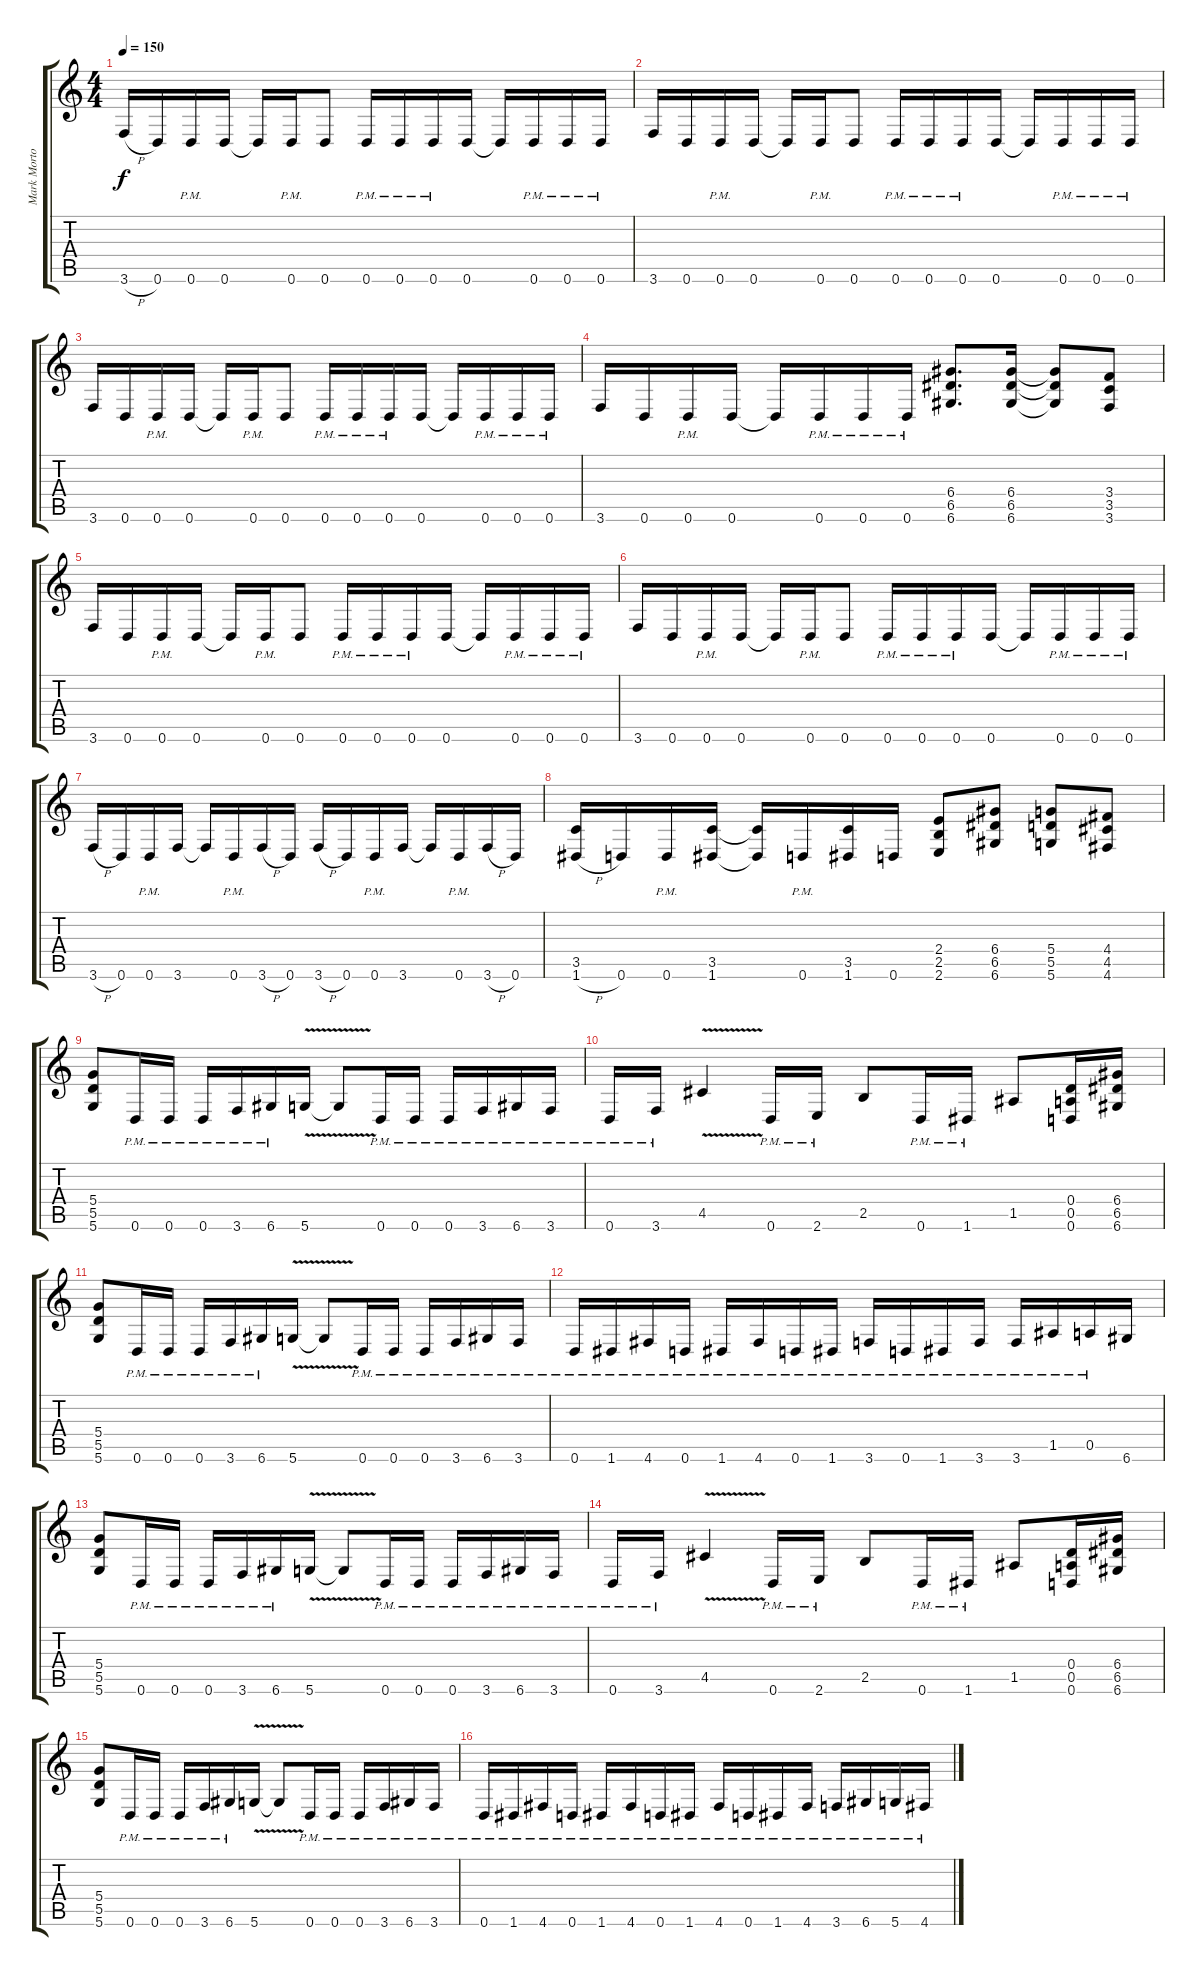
\track ("Mark Morton" "Mark Morto") {instrument distortionguitar}
\staff {score tabs}
\tuning (E4 B3 G3 D3 A2 D2) {hide}
\ts (4 4)
\tempo 150
\clef g2
\ks c
3.6{h}.16{dy f} 0.6.16 0.6{pm}.16 0.6.16 0.6{t}.16 0.6{pm}.16 0.6.8 0.6{pm}.16 0.6{pm}.16 0.6{pm}.16 0.6.16 0.6{t}.16 0.6{pm}.16 0.6{pm}.16 0.6{pm}.16 |
3.6.16 0.6.16 0.6{pm}.16 0.6.16 0.6{t}.16 0.6{pm}.16 0.6.8 0.6{pm}.16 0.6{pm}.16 0.6{pm}.16 0.6.16 0.6{t}.16 0.6{pm}.16 0.6{pm}.16 0.6{pm}.16 |
3.6.16 0.6.16 0.6{pm}.16 0.6.16 0.6{t}.16 0.6{pm}.16 0.6.8 0.6{pm}.16 0.6{pm}.16 0.6{pm}.16 0.6.16 0.6{t}.16 0.6{pm}.16 0.6{pm}.16 0.6{pm}.16 |
3.6.16 0.6.16 0.6{pm}.16 0.6.16 0.6{t}.16 0.6{pm}.16 0.6{pm}.16 0.6{pm}.16 (6.4 6.5 6.6).8{d} (6.4 6.5 6.6).16 (6.4{t} 6.5{t} 6.6{t}).8 (3.4 3.5 3.6).8 |
3.6.16 0.6.16 0.6{pm}.16 0.6.16 0.6{t}.16 0.6{pm}.16 0.6.8 0.6{pm}.16 0.6{pm}.16 0.6{pm}.16 0.6.16 0.6{t}.16 0.6{pm}.16 0.6{pm}.16 0.6{pm}.16 |
3.6.16 0.6.16 0.6{pm}.16 0.6.16 0.6{t}.16 0.6{pm}.16 0.6.8 0.6{pm}.16 0.6{pm}.16 0.6{pm}.16 0.6.16 0.6{t}.16 0.6{pm}.16 0.6{pm}.16 0.6{pm}.16 |
3.6{h}.16 0.6.16 0.6{pm}.16 3.6.16 3.6{t}.16 0.6{pm}.16 3.6{h}.16 0.6.16 3.6{h}.16 0.6.16 0.6{pm}.16 3.6.16 3.6{t}.16 0.6{pm}.16 3.6{h}.16 0.6.16 |
(3.5 1.6{h}).16 0.6.16 0.6{pm}.16 (3.5 1.6).16 (3.5{t} 1.6{t}).16 0.6{pm}.16 (3.5 1.6).16 0.6.16 (2.4 2.5 2.6).8 (6.4 6.5 6.6).8 (5.4 5.5 5.6).8 (4.4 4.5 4.6).8 |
(5.4 5.5 5.6).8 0.6{pm}.16 0.6{pm}.16 0.6{pm}.16 3.6{pm}.16 6.6{pm}.16 5.6{v}.16 5.6{t}.8 0.6{pm}.16 0.6{pm}.16 0.6{pm}.16 3.6{pm}.16 6.6{pm}.16 3.6{pm}.16 |
0.6{pm}.16 3.6{pm}.16 4.5{v}.4 0.6{pm}.16 2.6{pm}.16 2.5.8 0.6{pm}.16 1.6{pm}.16 1.5.8 (0.4 0.5 0.6).16 (6.4 6.5 6.6).16 |
(5.4 5.5 5.6).8 0.6{pm}.16 0.6{pm}.16 0.6{pm}.16 3.6{pm}.16 6.6{pm}.16 5.6{v}.16 5.6{t}.8 0.6{pm}.16 0.6{pm}.16 0.6{pm}.16 3.6{pm}.16 6.6{pm}.16 3.6{pm}.16 |
0.6{pm}.16 1.6{pm}.16 4.6{pm}.16 0.6{pm}.16 1.6{pm}.16 4.6{pm}.16 0.6{pm}.16 1.6{pm}.16 3.6{pm}.16 0.6{pm}.16 1.6{pm}.16 3.6{pm}.16 3.6{pm}.16 1.5{pm}.16 0.5{pm}.16 6.6.16 |
(5.4 5.5 5.6).8 0.6{pm}.16 0.6{pm}.16 0.6{pm}.16 3.6{pm}.16 6.6{pm}.16 5.6{v}.16 5.6{t}.8 0.6{pm}.16 0.6{pm}.16 0.6{pm}.16 3.6{pm}.16 6.6{pm}.16 3.6{pm}.16 |
0.6{pm}.16 3.6{pm}.16 4.5{v}.4 0.6{pm}.16 2.6{pm}.16 2.5.8 0.6{pm}.16 1.6{pm}.16 1.5.8 (0.4 0.5 0.6).16 (6.4 6.5 6.6).16 |
(5.4 5.5 5.6).8 0.6{pm}.16 0.6{pm}.16 0.6{pm}.16 3.6{pm}.16 6.6{pm}.16 5.6{v}.16 5.6{t}.8 0.6{pm}.16 0.6{pm}.16 0.6{pm}.16 3.6{pm}.16 6.6{pm}.16 3.6{pm}.16 |
0.6{pm}.16 1.6{pm}.16 4.6{pm}.16 0.6{pm}.16 1.6{pm}.16 4.6{pm}.16 0.6{pm}.16 1.6{pm}.16 4.6{pm}.16 0.6{pm}.16 1.6{pm}.16 4.6{pm}.16 3.6{pm}.16 6.6{pm}.16 5.6{pm}.16 4.6{pm}.16
